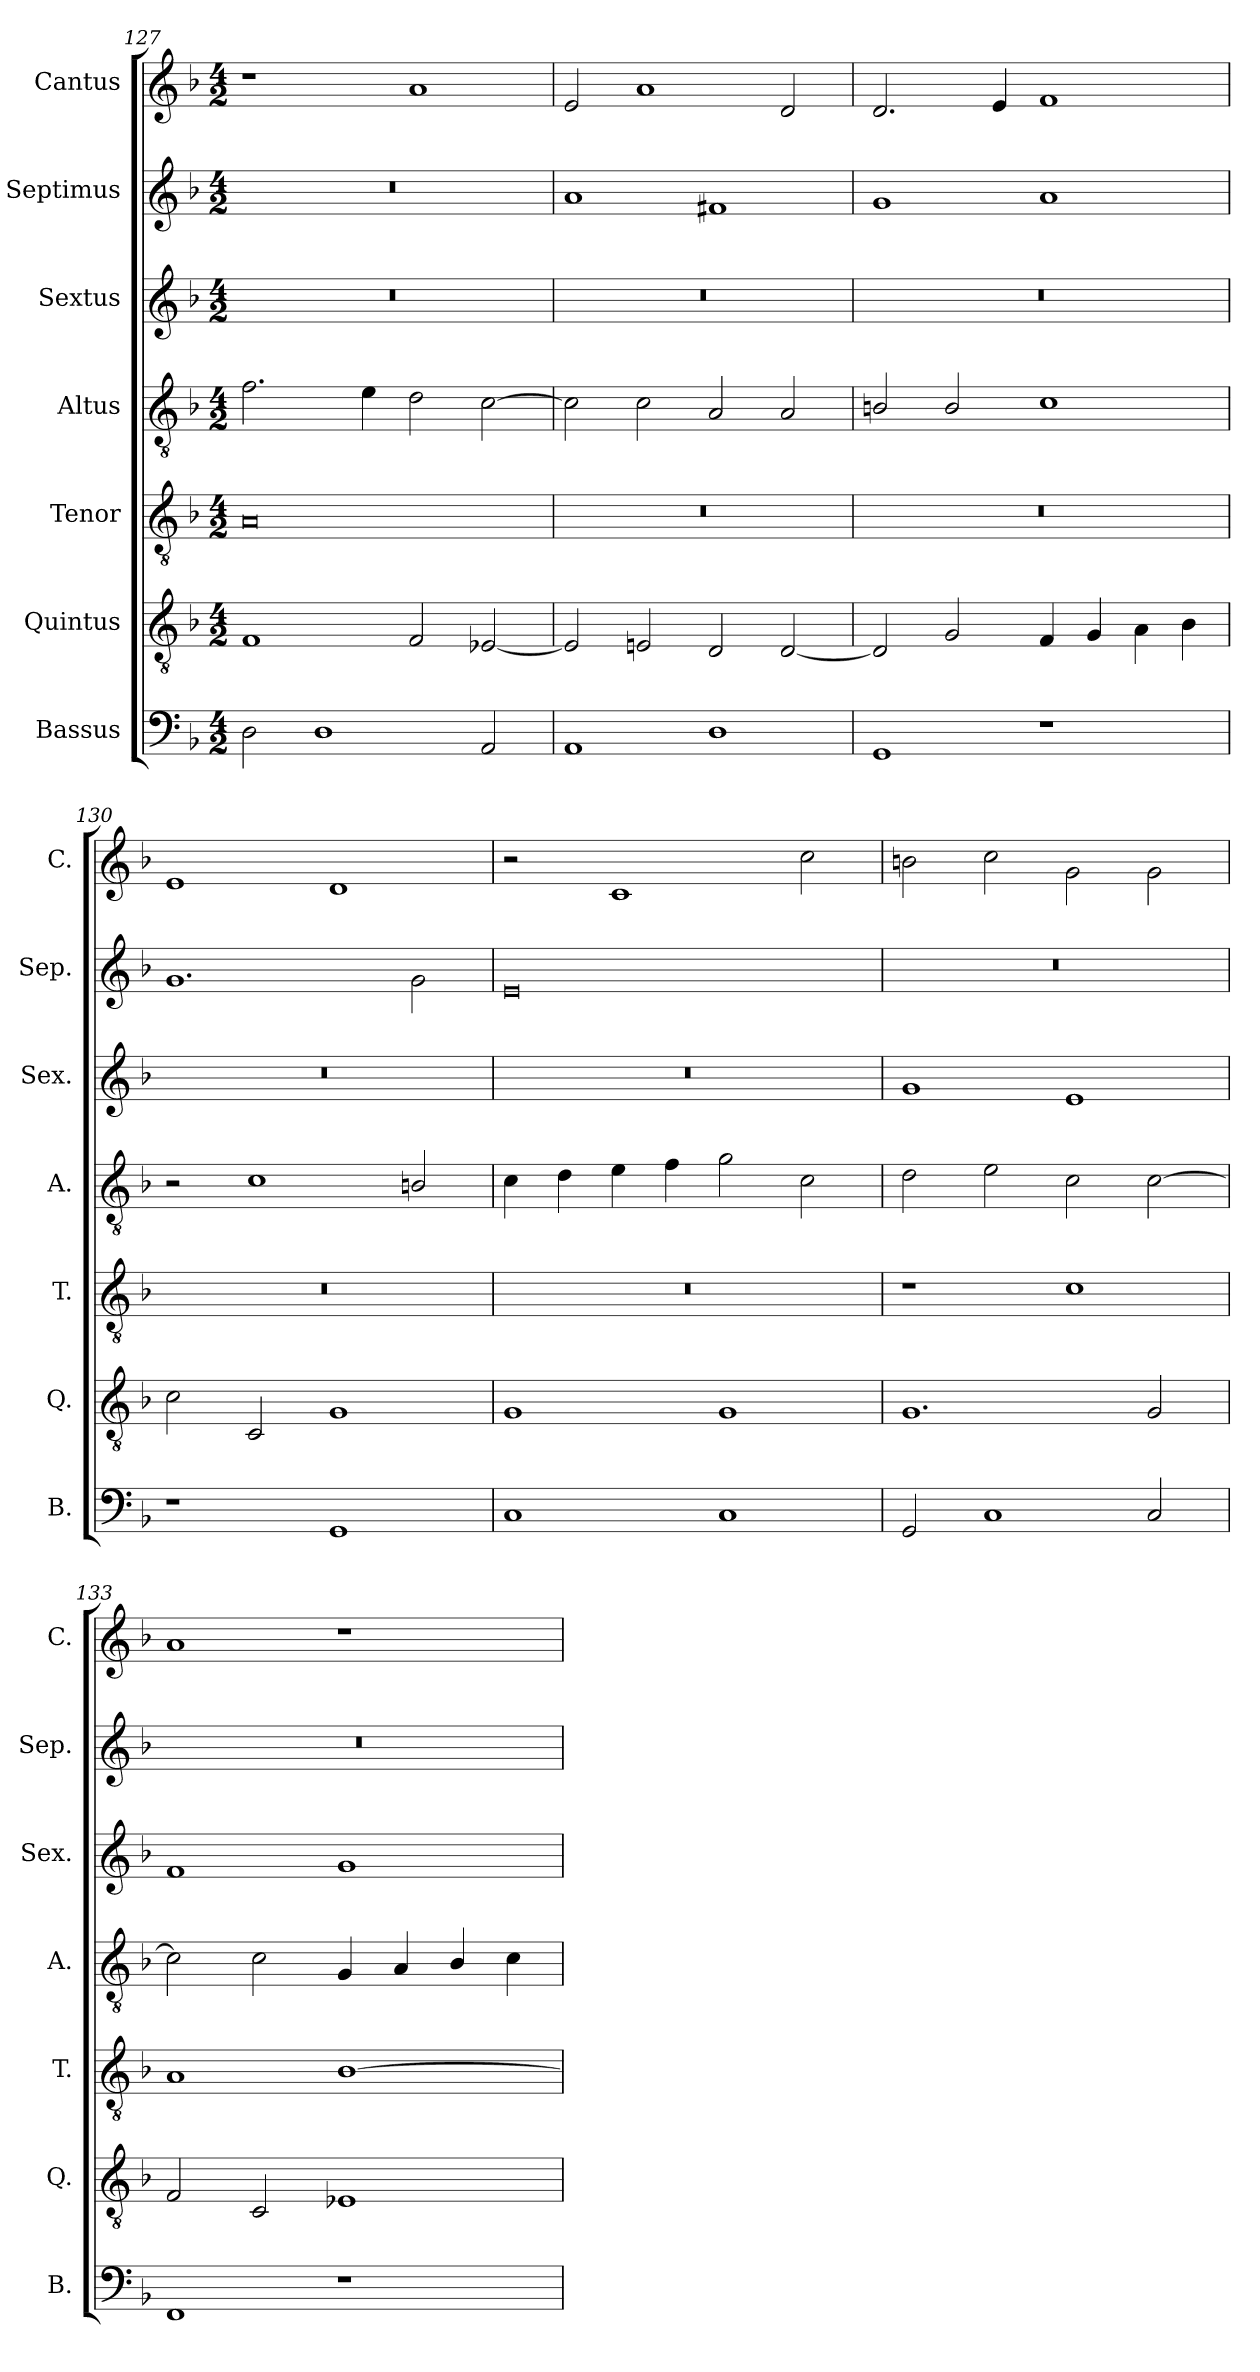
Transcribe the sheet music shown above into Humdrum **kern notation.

**kern	**kern	**kern	**kern	**kern	**kern	**kern
*part7	*part6	*part5	*part4	*part3	*part2	*part1
*staff7	*staff6	*staff5	*staff4	*staff3	*staff2	*staff1
*I"Bassus	*I"Quintus	*I"Tenor	*I"Altus	*I"Sextus	*I"Septimus	*I"Cantus
*I'B.	*I'Q.	*I'T.	*I'A.	*I'Sex.	*I'Sep.	*I'C.
*clefF4	*clefGv2	*clefGv2	*clefGv2	*clefG2	*clefG2	*clefG2
*k[b-]	*k[b-]	*k[b-]	*k[b-]	*k[b-]	*k[b-]	*k[b-]
*F:	*F:	*F:	*F:	*F:	*F:	*F:
*M4/2	*M4/2	*M4/2	*M4/2	*M4/2	*M4/2	*M4/2
=127	=127	=127	=127	=127	=127	=127
2D\	1F	0A	2.f\	0r	0r	1r
1D	.	.	.	.	.	.
.	.	.	4e\	.	.	.
.	2F/	.	2d\	.	.	1a
2AA/	[2E-X/	.	[2c\	.	.	.
=128	=128	=128	=128	=128	=128	=128
1AA	2E-/]	0r	2c\]	0r	1a	2e/
.	2En/	.	2c\	.	.	1a
1D	2D/	.	2A/	.	1f#X	.
.	[2D/	.	2A/	.	.	2d/
=129	=129	=129	=129	=129	=129	=129
1GG	2D/]	0r	2Bn/	0r	1g	2.d/
.	2G/	.	2B/	.	.	.
.	.	.	.	.	.	4e/
1r	4F/	.	1c	.	1a	1f
.	4G/	.	.	.	.	.
.	4A\	.	.	.	.	.
.	4B-\	.	.	.	.	.
=130	=130	=130	=130	=130	=130	=130
1r	2c\	0r	2r	0r	1.g	1e
.	2C/	.	1c	.	.	.
1GG	1G	.	.	.	.	1d
.	.	.	2Bn/	.	2g\	.
=131	=131	=131	=131	=131	=131	=131
1C	1G	0r	4c\	0r	0e	2r
.	.	.	4d\	.	.	.
.	.	.	4e\	.	.	1c
.	.	.	4f\	.	.	.
1C	1G	.	2g\	.	.	.
.	.	.	2c\	.	.	2cc\
!!LO:LB:g=z
=132	=132	=132	=132	=132	=132	=132
2GG/	1.G	1r	2d\	1g	0r	2bn\
1C	.	.	2e\	.	.	2cc\
.	.	1c	2c\	1e	.	2g\
2C/	2G/	.	[2c\	.	.	2g\
=133	=133	=133	=133	=133	=133	=133
1FF	2F/	1A	2c\]	1f	0r	1a
.	2C/	.	2c\	.	.	.
1r	1E-X	[1B-	4G/	1g	.	1r
.	.	.	4A/	.	.	.
.	.	.	4B-/	.	.	.
.	.	.	4c\	.	.	.
=	=	=	=	=	=	=
*-	*-	*-	*-	*-	*-	*-
